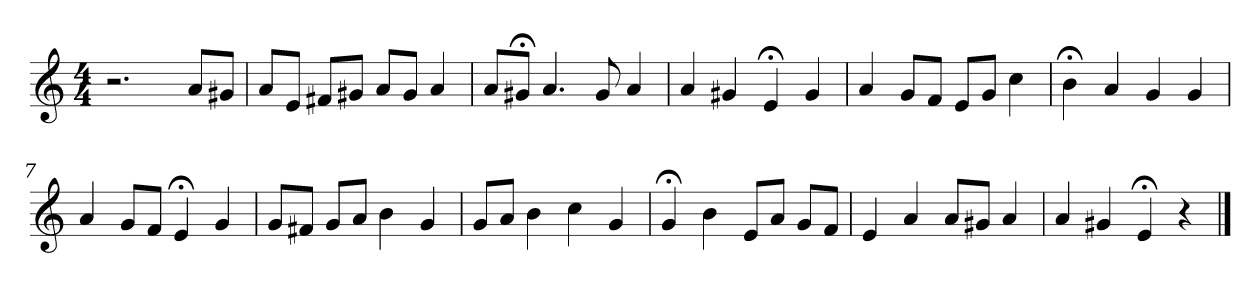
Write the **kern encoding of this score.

**kern
*part1
*staff1
*clefG2
*k[]
*C:
*M4/4
=1
2.r
8a/L
8g#X/J
=2
8a/L
8e/J
8f#X/L
8g#X/J
8a/L
8g#/J
4a
=3
8a/L
8g#X;</J
4.a
8g#
4a
=4
4a
4g#X
4e;<
4g#
=5
4a
8g/L
8f/J
8e/L
8g/J
4cc
=6
4b;<
4a
4g
4g
=7
4a
8g/L
8f/J
4e;<
4g
=8
8g/L
8f#X/J
8g/L
8a/J
4b
4g
=9
8g/L
8a/J
4b
4cc
4g
=10
4g;<
4b
8e/L
8a/J
8g/L
8f/J
=11
4e
4a
8a/L
8g#X/J
4a
=12
4a
4g#X
4e;<
4r
==
*-
